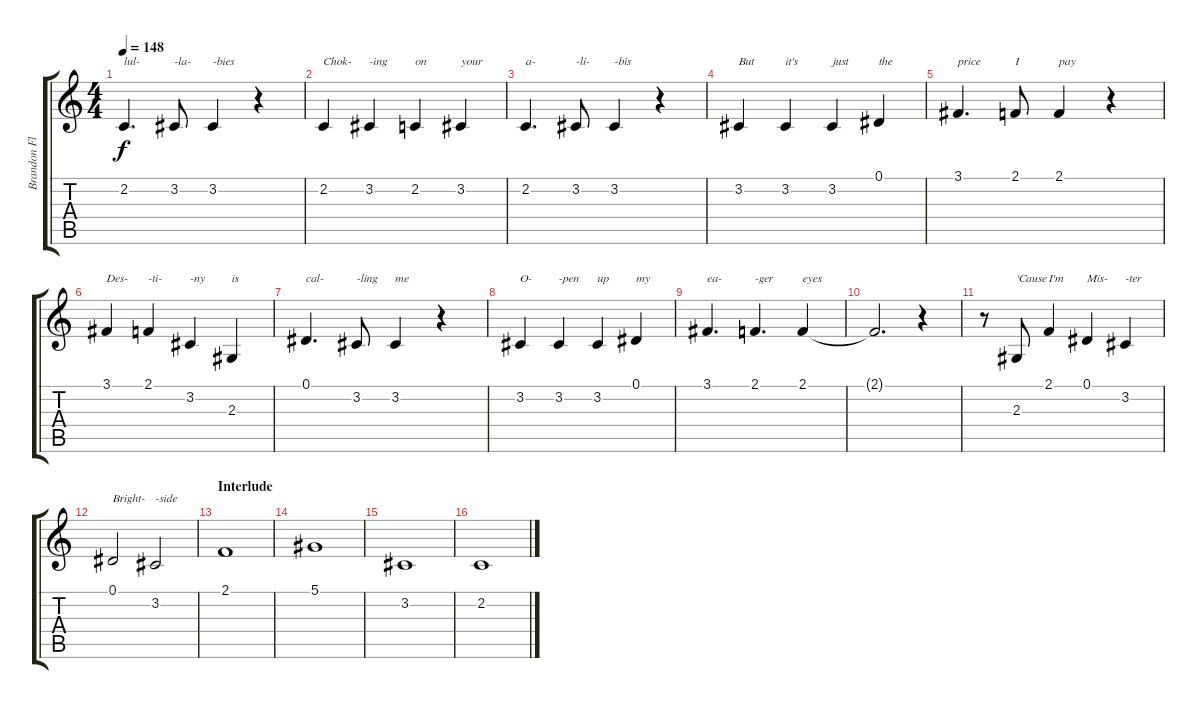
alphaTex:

\track ("Brandon Flowers - Vocals" "Brandon Fl") {instrument steeldrums}
\staff {score tabs}
\tuning (Eb4 Bb3 Gb3 Db3 Ab2 Eb2) {hide}
\ts (4 4)
\tempo 148
\clef g2
\ks c
2.2.4{d txt "lul-" dy f} 3.2.8{txt "-la-"} 3.2.4{txt "-bies"} r.4 |
2.2.4{txt "Chok-"} 3.2.4{txt "-ing"} 2.2.4{txt "on"} 3.2.4{txt "your"} |
2.2.4{d txt "a-"} 3.2.8{txt "-li-"} 3.2.4{txt "-bis"} r.4 |
3.2.4{txt "But"} 3.2.4{txt "it's"} 3.2.4{txt "just"} 0.1.4{txt "the"} |
3.1.4{d txt "price"} 2.1.8{txt "I"} 2.1.4{txt "pay"} r.4 |
3.1.4{txt "Des-"} 2.1.4{txt "-ti-"} 3.2.4{txt "-ny"} 2.3.4{txt "is"} |
0.1.4{d txt "cal-"} 3.2.8{txt "-ling"} 3.2.4{txt "me"} r.4 |
3.2.4{txt "O-"} 3.2.4{txt "-pen"} 3.2.4{txt "up"} 0.1.4{txt "my"} |
3.1.4{d txt "ea-"} 2.1.4{d txt "-ger"} 2.1.4{txt "eyes"} |
2.1{t}.2{d} r.4 |
r.8 2.3.8{txt "'Cause"} 2.1.4{txt "I'm"} 0.1.4{txt "Mis-"} 3.2.4{txt "-ter"} |
0.1.2{txt "Bright-"} 3.2.2{txt "-side"} |
\section ("" "Interlude")
2.1.1 |
5.1.1 |
3.2.1 |
2.2.1
